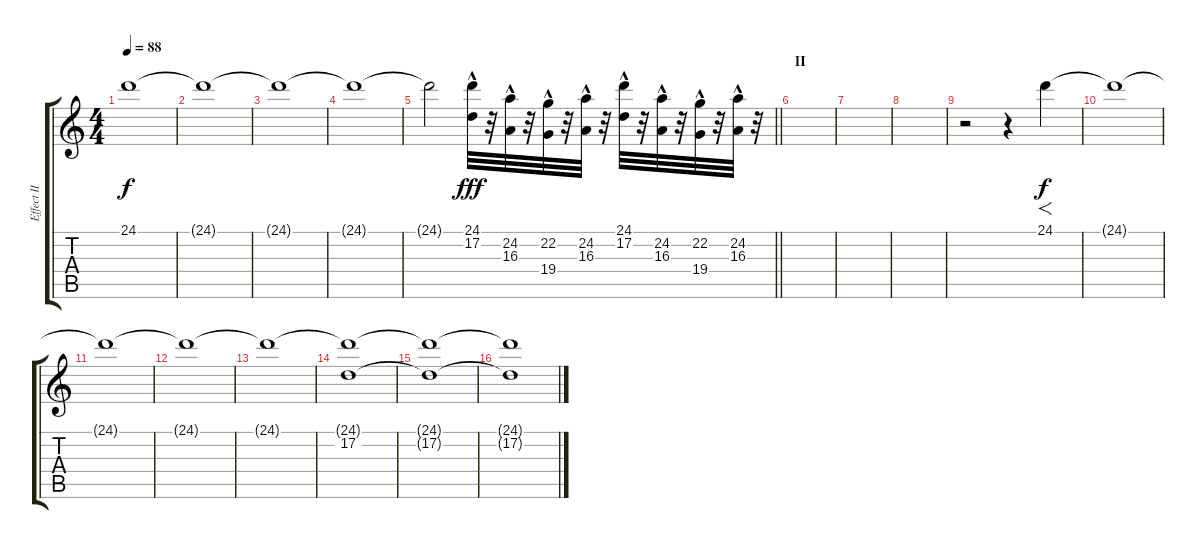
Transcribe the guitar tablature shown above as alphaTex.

\track ("Effect II" "Effect II") {instrument stringensemble1}
\staff {score tabs}
\tuning (D4 A3 F3 C3 G2 D2) {hide}
\ts (4 4)
\tempo 88
\clef g2
\ks c
24.1{t}.1{dy f} |
24.1{t}.1 |
24.1{t}.1 |
24.1{t}.1 |
\barLineRight lightlight
24.1{t}.2 (24.1{hac} 17.2).32{dy fff volume 11} r.32 (24.2{hac} 16.3).32 r.32 (22.2{hac} 19.4).32 r.32 (24.2{hac} 16.3).32 r.32 (24.1{hac} 17.2).32 r.32 (24.2{hac} 16.3).32 r.32 (22.2{hac} 19.4).32 r.32 (24.2{hac} 16.3).32 r.32 |
\section ("" "II")
|
|
|
r.2 r.4 24.1.4{f dy f volume 11} |
24.1{t}.1 |
24.1{t}.1 |
24.1{t}.1 |
24.1{t}.1 |
(24.1{t} 17.2).1 |
(24.1{t} 17.2{t}).1 |
(24.1{t} 17.2{t}).1
